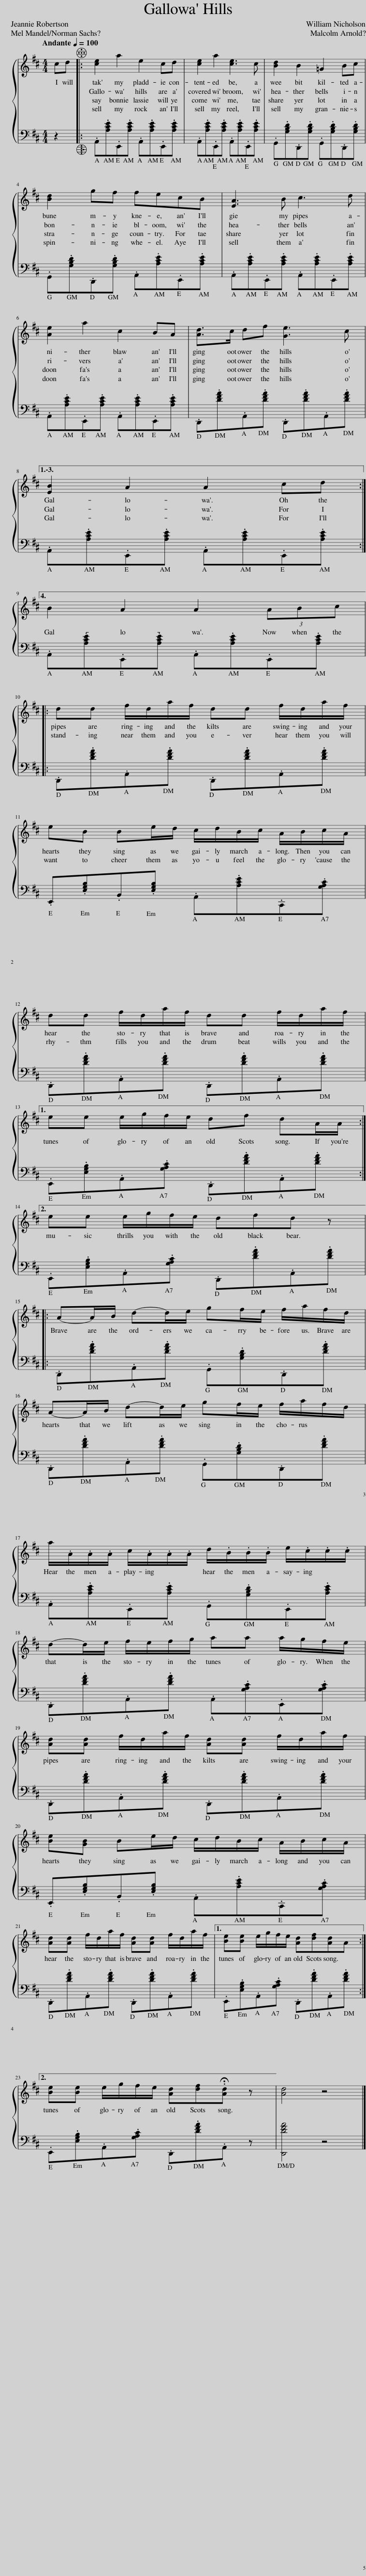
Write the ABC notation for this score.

X:1
%%score { 1 | 2 }
L:1/8
Q:1/4=100
M:4/4
I:linebreak $
K:D
V:1 treble
V:2 bass
V:1
 cd |: [ce]2 a2 e2 cd | [ce]2 a2 [ce]3 c | [Bd]2 B2 =G2 Bc |$ [Bd]2 gf fecB | %5
 [EA]3 B c3 d |$ [Ae]2 a2 c2 BA | [Ad]>c df [Ge]3 c |1,2,3$ [EB]2 A2 A2 cd :|4$ B2 A2 A2 (3ABc |:$ %10
 dd f/d/a/f/ dd f/d/a/f/ |$ eB Be/d/ c/d/B/c/ A/B/c/A/ |$ dd f/d/a/f/ dd f/d/a/f/ |1$ ee e/g/f/e/ df dA/A/ :|2$ ee e/g/f/e/ dfd z |:$ %15
 A-A/B/ d-d/e/ gf/e/ f/a/f/d/ |$ A-A/B/ d-d/e/ gf/e/ f/a/f/d/ |$ a/.A/.A/.A/ c/.A/.A/.A/ d/.B/.B/.B/ e/.c/.c/.c/ |$ d-d/e/ f/e/f/g/ aa a/g/f/e/ |$ [Ad][Ad] f/d/a/f/ [Ad][Ad] f/d/a/f/ |$ %20
 [Be][GB] Be/d/ c/d/B/c/ A/B/c/A/ |$ [Ad][Ad] f/d/a/f/ [Ad][Ad] f/d/a/f/ |1 [Be][Be] e/g/f/e/ [Ad][df][Ad]A :|2$ [Be][Be] e/g/f/e/ [Ad][df].!fermata![Ad] z || [Ad]4 z4 |] %25
V:2
 z2 |: .A,,.[A,CE].E,,.[A,CE] .A,,.[A,CE].E,,.[A,CE] | .A,,.[A,CE].E,,.[A,CE] .A,,.[A,CE].E,,.[A,CE] | .G,,.[G,B,D].D,,.[G,B,D] .G,,.[G,B,D].D,,.[G,B,D] |$ .G,,.[G,B,D].D,,.[G,B,D] .A,,.[A,CE].E,,.[A,CE] | %5
 .A,,.[A,CE].E,,.[A,CE] .A,,.[A,CE].E,,.[A,CE] |$ .A,,.[A,CE].E,,.[A,CE] .A,,.[A,CE].E,,.[A,CE] | .D,,.[DFA].A,,.[DFA] .D,,.[DFA].A,,.[DFA] |1,2,3$ .A,,.[A,CE].E,,.[A,CE] .A,,.[A,CE].E,,.[A,CE] :|4$ .A,,.[A,CE].E,,.[A,CE] .A,,.[A,CE].E,,.[A,CE] |:$ %10
 .D,,.[DFA].A,,.[DFA] .D,,.[DFA].A,,.[DFA] |$ .E,,.[E,G,B,].B,,.[E,G,B,] .A,,.[A,CE].C,,.[G,A,C] |$ .D,,.[DFA].A,,.[DFA] .D,,.[DFA].A,,.[DFA] |1$ .E,,.[E,G,B,].A,,.[G,A,C] .D,,.[DFA].A,,.[DFA] :|2$ .E,,.[E,G,B,].A,,.[G,A,C] .D,,.[DFA].A,,.[DFA] |:$ %15
 .D,,.[DFA].A,,.[DFA] .G,,.[G,B,D].D,,.[DFA] |$ .D,,.[DFA].A,,.[DFA] .G,,.[G,B,D].D,,.[DFA] |$ .A,,.[A,CE].E,,.[A,CE] .G,,.[G,B,D].E,,.[A,CE] |$ .D,,.[DFA].A,,.[DFA] .A,,.[G,A,C].E,,.[G,A,C] |$ .D,,.[DFA].A,,.[DFA] .D,,.[DFA].A,,.[DFA] |$ %20
 .E,,.[E,G,B,].B,,.[E,G,B,] .A,,.[A,CE].C,,.[G,A,C] |$ .D,,.[DFA].A,,.[DFA] .D,,.[DFA].A,,.[DFA] |1 .E,,.[E,G,B,].A,,.[G,A,C] .D,,.[DFA].A,,.[DFA] :|2$ .E,,.[E,G,B,].A,,.[G,A,C] .D,,.[DFA].A,, z || [D,,DFA]4 z4 |] %25
